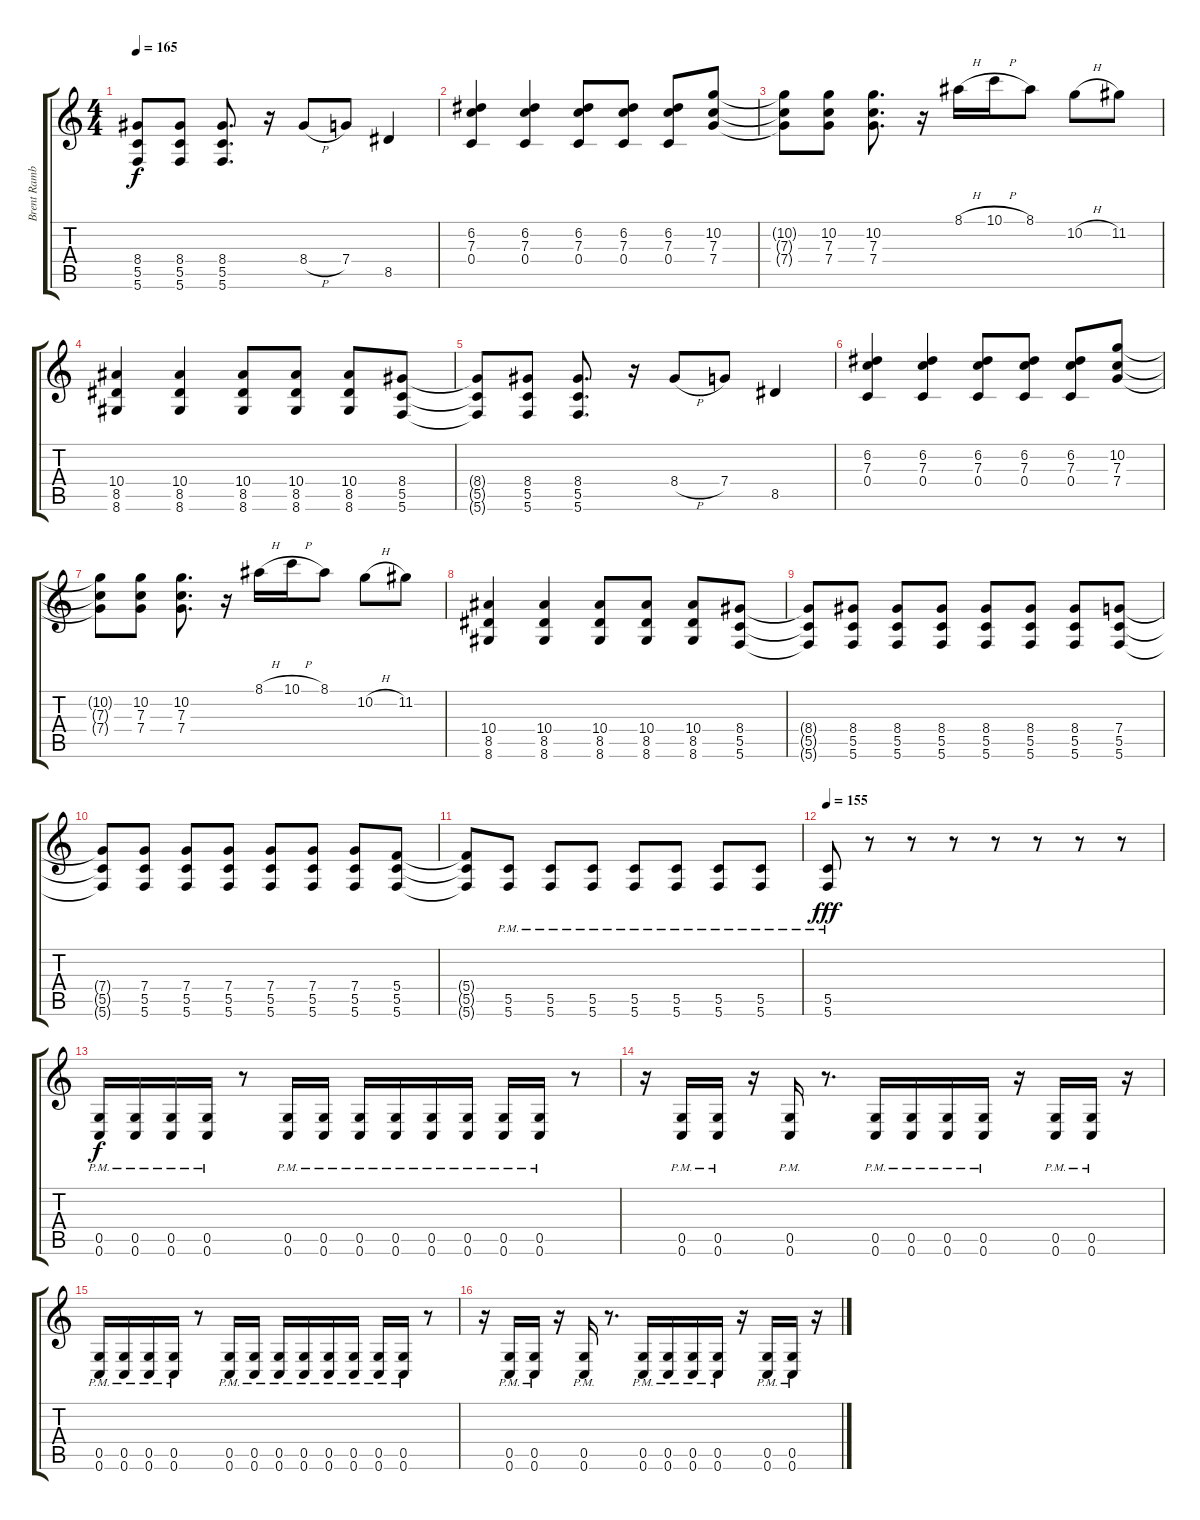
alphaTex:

\track ("Brent Rambler (Rhythm)" "Brent Ramb") {instrument distortionguitar}
\staff {score tabs}
\tuning (D4 A3 F3 C3 G2 C2) {hide}
\ts (4 4)
\tempo 165
\clef g2
\ks c
(8.4{t} 5.5{t} 5.6{t}).8{dy f} (8.4 5.5 5.6).8 (8.4 5.5 5.6).8{d} r.16 8.4{h}.8 7.4.8 8.5.4 |
(6.2 7.3 0.4).4 (6.2 7.3 0.4).4 (6.2 7.3 0.4).8 (6.2 7.3 0.4).8 (6.2 7.3 0.4).8 (10.2 7.3 7.4).8 |
(10.2{t} 7.3{t} 7.4{t}).8 (10.2 7.3 7.4).8 (10.2 7.3 7.4).8{d} r.16 8.1{h}.16 10.1{h}.16 8.1.8 10.2{h}.8 11.2.8 |
(10.4 8.5 8.6).4 (10.4 8.5 8.6).4 (10.4 8.5 8.6).8 (10.4 8.5 8.6).8 (10.4 8.5 8.6).8 (8.4 5.5 5.6).8 |
(8.4{t} 5.5{t} 5.6{t}).8 (8.4 5.5 5.6).8 (8.4 5.5 5.6).8{d} r.16 8.4{h}.8 7.4.8 8.5.4 |
(6.2 7.3 0.4).4 (6.2 7.3 0.4).4 (6.2 7.3 0.4).8 (6.2 7.3 0.4).8 (6.2 7.3 0.4).8 (10.2 7.3 7.4).8 |
(10.2{t} 7.3{t} 7.4{t}).8 (10.2 7.3 7.4).8 (10.2 7.3 7.4).8{d} r.16 8.1{h}.16 10.1{h}.16 8.1.8 10.2{h}.8 11.2.8 |
(10.4 8.5 8.6).4 (10.4 8.5 8.6).4 (10.4 8.5 8.6).8 (10.4 8.5 8.6).8 (10.4 8.5 8.6).8 (8.4 5.5 5.6).8 |
(8.4{t} 5.5{t} 5.6{t}).8 (8.4 5.5 5.6).8 (8.4 5.5 5.6).8 (8.4 5.5 5.6).8 (8.4 5.5 5.6).8 (8.4 5.5 5.6).8 (8.4 5.5 5.6).8 (7.4 5.5 5.6).8 |
(7.4{t} 5.5{t} 5.6{t}).8 (7.4 5.5 5.6).8 (7.4 5.5 5.6).8 (7.4 5.5 5.6).8 (7.4 5.5 5.6).8 (7.4 5.5 5.6).8 (7.4 5.5 5.6).8 (5.4 5.5 5.6).8 |
(5.4{t} 5.5{t} 5.6{t}).8 (5.5{pm} 5.6{pm}).8 (5.5{pm} 5.6{pm}).8 (5.5{pm} 5.6{pm}).8 (5.5{pm} 5.6{pm}).8 (5.5{pm} 5.6{pm}).8 (5.5{pm} 5.6{pm}).8 (5.5{pm} 5.6{pm}).8 |
\tempo 155
(5.5{pm} 5.6{pm}).8{dy fff} r.8 r.8 r.8 r.8 r.8 r.8 r.8 |
(0.5{pm} 0.6{pm}).16{dy f} (0.5{pm} 0.6{pm}).16 (0.5{pm} 0.6{pm}).16 (0.5{pm} 0.6{pm}).16 r.8 (0.5{pm} 0.6{pm}).16 (0.5{pm} 0.6{pm}).16 (0.5{pm} 0.6{pm}).16 (0.5{pm} 0.6{pm}).16 (0.5{pm} 0.6{pm}).16 (0.5{pm} 0.6{pm}).16 (0.5{pm} 0.6{pm}).16 (0.5{pm} 0.6{pm}).16 r.8 |
r.16 (0.5{pm} 0.6{pm}).16 (0.5{pm} 0.6{pm}).16 r.16 (0.5{pm} 0.6{pm}).16 r.8{d} (0.5{pm} 0.6{pm}).16 (0.5{pm} 0.6{pm}).16 (0.5{pm} 0.6{pm}).16 (0.5{pm} 0.6{pm}).16 r.16 (0.5{pm} 0.6{pm}).16 (0.5{pm} 0.6{pm}).16 r.16 |
(0.5{pm} 0.6{pm}).16 (0.5{pm} 0.6{pm}).16 (0.5{pm} 0.6{pm}).16 (0.5{pm} 0.6{pm}).16 r.8 (0.5{pm} 0.6{pm}).16 (0.5{pm} 0.6{pm}).16 (0.5{pm} 0.6{pm}).16 (0.5{pm} 0.6{pm}).16 (0.5{pm} 0.6{pm}).16 (0.5{pm} 0.6{pm}).16 (0.5{pm} 0.6{pm}).16 (0.5{pm} 0.6{pm}).16 r.8 |
r.16 (0.5{pm} 0.6{pm}).16 (0.5{pm} 0.6{pm}).16 r.16 (0.5{pm} 0.6{pm}).16 r.8{d} (0.5{pm} 0.6{pm}).16 (0.5{pm} 0.6{pm}).16 (0.5{pm} 0.6{pm}).16 (0.5{pm} 0.6{pm}).16 r.16 (0.5{pm} 0.6{pm}).16 (0.5{pm} 0.6{pm}).16 r.16
